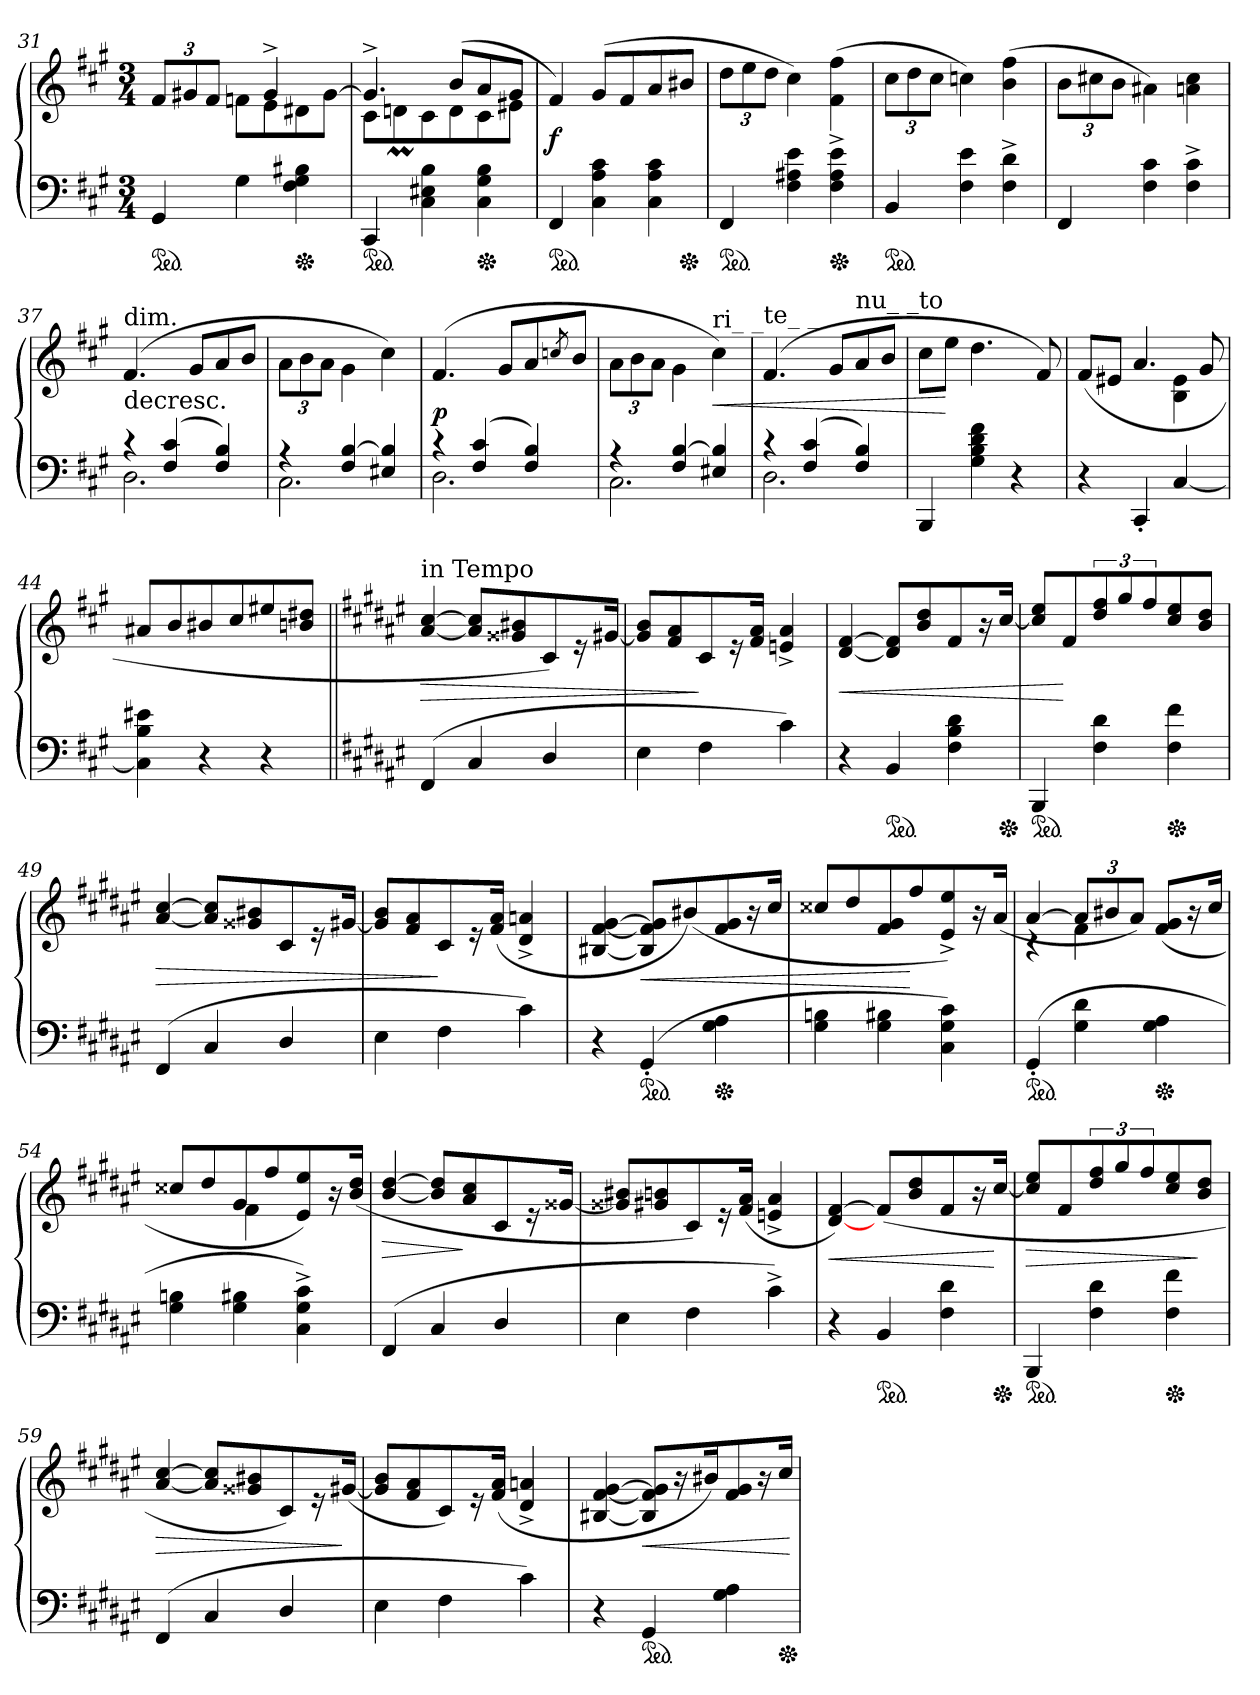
**kern	**kern	**dynam
*part1	*part1	*part1
*staff2	*staff1	*staff1/2
*clefF4	*clefG2	*
*k[f#c#g#]	*k[f#c#g#]	*
*f#:	*f#:	*
*M3/4	*M3/4	*
=31	=31	=31
*	*^	*
*ped	*	*	*
4GG#/	12f#/L	4ryy	.
.	12g#X/	.	.
.	12f#/J	.	.
4G#\	8ryy	8fn\L	.
.	4g#^/	8e\	.
*Xped	*	*	*
4F#\ 4G#\ 4B#X\	.	8d#X\	.
.	8ryy	[8g#\J	.
=32	=32	=32	=32
*ped	*	*	*
4CC#/	4.g#^/]	8c#\L	.
.	.	8dnM\	.
4C#\ 4E#X\ 4B\	.	8c#\	.
.	(8b/L	8d\	.
*Xped	*	*	*
4C#\ 4G#\ 4B\	8a/	8c#\	.
.	8g#/J	8e#X\J	.
*	*v	*v	*
=33	=33	=33
*ped	*	*
4FF#/	4f#/)	f
4C#\ 4A\ 4c#\	(8g#/L	.
.	8f#/	.
4C#\ 4A\ 4c#\	8a/	.
*Xped	*	*
.	8b#X/J	.
=34	=34	=34
*ped	*	*
4FF#/	12dd\L	.
.	12ee\	.
.	12dd\J	.
4F#\ 4A#X\ 4e\	4cc#\)	.
*Xped	*	*
4F#^\ 4A#^\ 4e^\	(4f#\ 4ff#\	.
=35	=35	=35
*ped	*	*
4BB/	12cc#\L	.
.	12dd\	.
.	12cc#\J	.
4F#\ 4e\	4ccn\)	.
4F#^\ 4d^\	(4b\ 4ff#\	.
=36	=36	=36
4FF#/	12b\L	.
.	12cc#X\	.
.	12b\J	.
4F#\ 4c#\	4a#X\)	.
4F#^\ 4c#^\	4an\ 4cc#\	.
=37	=37	=37
*^	*	*
!	!	!LO:TX:c:t=decresc.	!
!	!	!LO:TX:a:t=dim.	!
4r	2.D\	(>4.f#/	.
(4F#/ 4c#/	.	.	.
.	.	8g#/L	.
4F#/ 4B/)	.	8a/	.
.	.	8b/J	.
=38	=38	=38	=38
4r	2.C#\	12a\L	.
.	.	12b\	.
.	.	12a\J	.
4F#/ [4B/	.	4g#\	.
4E#X/ 4B]/	.	4cc#\)	.
=39	=39	=39	=39
4r	2.D\	(>4.f#/	p
(4F#/ 4c#/	.	.	.
.	.	8g#/L	.
4F#/ 4B/)	.	8a/	.
.	.	8qccn	.
.	.	8b/J	.
=40	=40	=40	=40
4r	2.C#\	12a\L	.
.	.	12b\	.
.	.	12a\J	.
4F#/ [4B/	.	4g#\	.
!	!	!LO:TX:a:t=ri_ _	!
4E#X/ 4B]/	.	4cc#\)	<
=41	=41	=41	=41
!	!	!LO:TX:a:t=te_ _	!
4r	2.D\	(4.f#/	.
(4F#/ 4c#/	.	.	.
.	.	8g#/L	.
!	!	!LO:TX:a:t=nu_ _	!
4F#/ 4B/)	.	8a/	.
.	.	8b/J	.
*v	*v	*	*
=42	=42	=42
!	!LO:TX:a:t=to	!
4BBB/	8cc#\L	.
.	8ee\J	[
4G#\ 4B\ 4d\ 4f#\	4.dd\	.
4r	.	.
.	8f#/)	.
=43	=43	=43
*	*^	*
4r	(>8f#/L	4ryy	.
.	8e#X/J	.	.
4CC#'/	4.a/	4ryy	.
[4C#/	.	4B\ 4e#\	.
.	8g#/	.	.
*	*v	*v	*
=44	=44	=44
4C#]\ 4B\ 4e#X\	8a#X/L	.
.	8b/	.
4r	8b#X/	.
.	8cc#/	.
4r	8ee#X/	.
.	8bn 8dd#XJ	.
=45||	=45||	=45||
*k[f#c#g#d#a#e#]	*k[f#c#g#d#a#e#]	*
!	!LO:TX:a:t=in Tempo	!
(4FF#/	[4a#/ [4cc#/	>
4C#/	8a#]/ 8cc#]/L	.
.	8g##X/ 8b#X/	.
4D#/	8c#/)	.
.	16r	.
.	[16g#X/Jk	.
=46	=46	=46
4E#\	8g#]/ 8b/L	.
.	8f#/ 8a#/	.
4F#\	8c#/	]
.	16r	.
.	16f#/ 16a#/Jk	.
4c#\)	4en^/ 4a#^/	.
=47	=47	=47
4r	[4d#/ [4f#/	<
*ped	*	*
4BB/	8d#]/ 8f#]/L	.
.	8b/ 8dd#/	.
4F#\ 4B\ 4d#\	8f#/	.
.	16r	.
*Xped	*	*
.	[16cc#/Jk	.
=48	=48	=48
*ped	*	*
4BBB/	8cc#]/ 8ee#/L	.
.	8f#/	[
4F#\ 4d#\	12dd#/ 12ff#/	.
.	12gg#/	.
.	12ff#	.
*Xped	*	*
4F#\ 4f#\	8cc#/ 8ee#/	.
.	8b/ 8dd#/J	.
=49	=49	=49
(<4FF#/	[4a#/ [4cc#/	>
4C#/	8a#]/ 8cc#]/L	.
.	8g##X/ 8b#X/	.
4D#/	8c#/	.
.	16r	.
.	[16g#X/Jk	.
=50	=50	=50
4E#\	8g#]/ 8b/L	.
.	8f#/ 8a#/	.
4F#\	8c#/	]
.	16r	.
.	(>16f#/ 16a#/Jk	.
4c#\)	4d#^/ 4an^/	.
=51	=51	=51
4r	[4B#X/ [4f#/ [4g#/	.
*ped	*	*
(4GG#'/	8B#]/ 8f#]/ 8g#]/L	<
.	(>8b#X/)	.
*Xped	*	*
4G#\ 4A#\	8f#/ 8g#/	.
.	16r	.
.	16cc#/Jk	.
=52	=52	=52
4G#\ 4Bn\	8cc##X/L	.
.	8dd#/	.
4G#\ 4B#X\	8f#/ 8g#/	.
.	8ff#/	[
4C#\ 4G#\ 4c#\)	8e#^/ 8ee#^/)	.
.	16r	.
.	(>16a#/Jk	.
=53	=53	=53
*	*^	*
*ped	*	*	*
(>4GG#'/	[4a#/	4r	.
4G#\ 4d#\	12a#/L]	4f#\	.
.	12b#X/	.	.
.	12a#/J)	.	.
*Xped	*	*	*
4G#\ 4A#\	(>8f#/ 8g#/L	4ryy	.
.	16r	.	.
.	16cc#/Jk	.	.
=54	=54	=54	=54
4G#\ 4Bn\	8cc##X/L	4ryy	.
.	8dd#/	.	.
4G#\ 4B#X\	8g#/	4f#\	.
.	8ff#/	.	.
4C#^\ 4G#^\ 4c#^\)	8e#/ 8ee#/)	4ryy	.
.	16r	.	.
.	(>16b/ 16dd#/Jk	.	.
*	*v	*v	*
=55	=55	=55
(4FF#/	[4b/ [4dd#/	>
4C#/	8b]/ 8dd#]/L	.
.	8a#/ 8cc#/	]
4D#/	8c#/	.
.	16r	.
.	[16g##X/Jk	.
=56	=56	=56
4E#\	8g##X]/ 8b#X/L	.
.	8g#X/ 8bn/	.
4F#\	8c#/)	.
.	16r	.
.	(>16f#/ 16a#/Jk	.
4c#^\)	4en^/ 4a#^/	.
=57	=57	=57
4r	[4d#/ [4f#/)	<
*ped	*	*
4BB/	(>8f#/L]	.
.	8b/ 8dd#/	.
4F#\ 4d#\	8f#/	.
.	16r	.
*Xped	*	*
.	[16cc#/Jk	[
=58	=58	=58
*ped	*	*
4BBB/	8cc#]/ 8ee#/L	>
.	8f#/	.
4F#\ 4d#\	12dd#/ 12ff#/	.
.	12gg#/	.
.	12ff#	.
*Xped	*	*
4F#\ 4f#\	8cc#/ 8ee#/	.
.	8b/ 8dd#/J	]
=59	=59	=59
(>4FF#/	[4a#/ [4cc#/	>
4C#/	8a#]/ 8cc#]/L	.
.	8g##X/ 8b#X/	.
4D#/	8c#/)	.
.	16r	.
.	(>[16g#X/Jk	]
=60	=60	=60
4E#\	8g#]/ 8b/L	.
.	8f#/ 8a#/	.
4F#\	8c#/)	.
.	16r	.
.	(>16f#/ 16a#/Jk	.
4c#\)	4d#^/ 4an^/	.
=61	=61	=61
4r	[4B#X/ [4f#/ [4g#/	.
*ped	*	*
4GG#/	8B#]/ 8f#]/ 8g#]/L	<
.	16r	.
.	16b#X/K)	.
4G#\ 4A#\	8f#/ 8g#/	.
.	16r	.
*Xped	*	*
.	16cc#/Jk	.
.	.	[
=	=	=
*-	*-	*-
